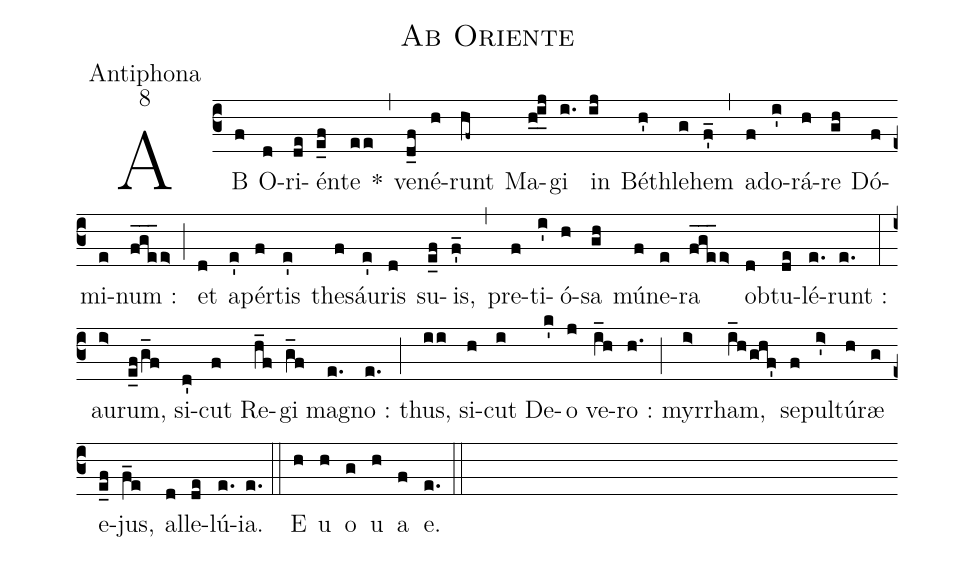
name:Ab Oriente;
office-part:Antiphona;
mode:8;
%%
(c3) AB(f) O(d)ri(de)én(e_f)te(ee) *(,) ve(d_f)né(h)runt(hf~) Ma(h_0!i_j)gi(i.) in(ij) Bé(h')thle(g)hem(f'_) (,) a(f)do(i')rá(h)re(gh) Dó(f)mi(e)num :(fge___e>) (;) et(d) a(e')pér(f)tis(e') the(f)sáu(e')ris(d) su(e_f)is,(f'_) (,) pre(f)ti(i')ó(h)sa(gh) mú(f)ne(e)ra(fge___e>) ob(d)tu(de)lé(e.)runt :(e.) (:) au(i>)rum,(e_f/g_f) si(d')cut(f) Re(h_f)gi(g_f) ma(e.)gno :(e.) (;) thus,(ii) si(h)cut(i) De(k')o(j) ve(i_h)ro :(h.) (;) myr(i>)rham,(i_h/ghf') se(f)pul(i>')tú(h)ræ(g) e(e_f)jus,(f_e) al(d)le(de)lú(e.)ia.(e.) (::) E(h) u(h) o(g) u(h) a(f) e.(e.) (::)
